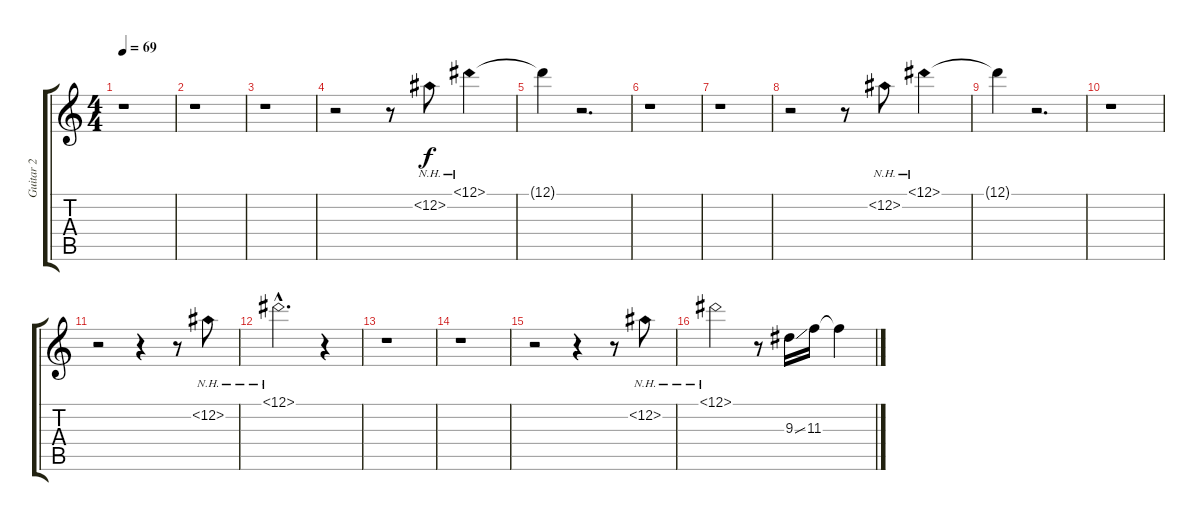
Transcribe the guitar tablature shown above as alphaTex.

\track ("Guitar 2" "Guitar 2") {instrument acousticguitarsteel}
\staff {score tabs}
\tuning (Eb4 Bb3 Gb3 Db3 Ab2 Eb2) {hide}
\ts (4 4)
\tempo 69
\clef g2
\ks c
r.1{dy f instrument acousticguitarsteel} |
r.1 |
r.1 |
r.2 r.8 12.2{nh}.8 12.1{nh}.4 |
12.1{t}.4 r.2{d} |
r.1 |
r.1 |
r.2 r.8 12.2{nh}.8 12.1{nh}.4 |
12.1{t}.4 r.2{d} |
r.1 |
r.2 r.4 r.8 12.2{nh}.8 |
12.1{nh hac}.2{d} r.4 |
r.1 |
r.1 |
r.2 r.4 r.8 12.2{nh}.8 |
12.1{nh}.2 r.8 9.3{ss}.16 11.3.16 11.3{t}.4
